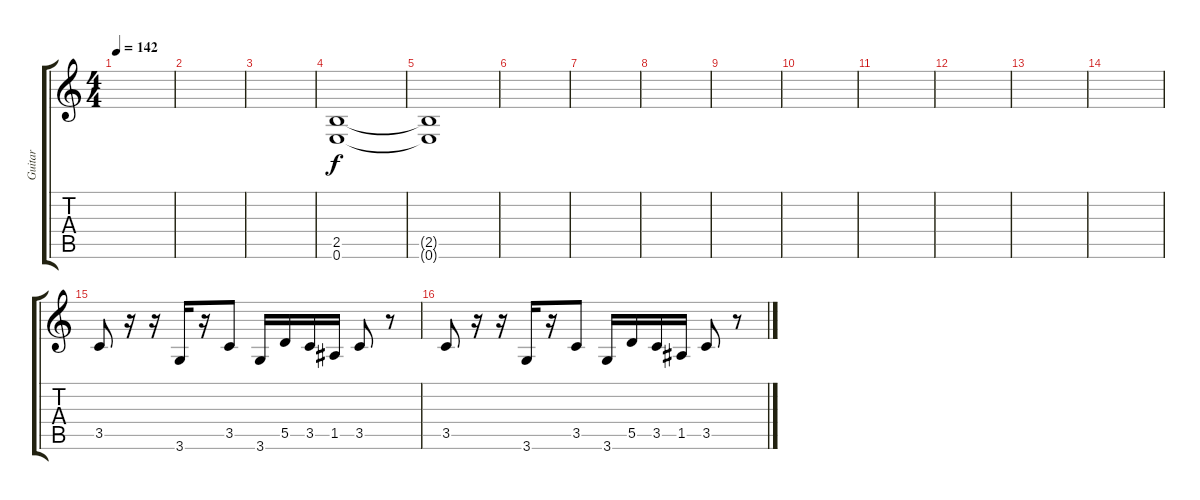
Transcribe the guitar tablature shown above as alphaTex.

\track ("Guitar" "Guitar") {instrument overdrivenguitar}
\staff {score tabs}
\tuning (E4 B3 G3 D3 A2 E2) {hide}
\ts (4 4)
\tempo 142
\clef g2
\ks c
|
|
|
(2.5 0.6).1 |
(2.5{t} 0.6{t}).1 |
|
|
|
|
|
|
|
|
|
3.5.8 r.16 r.16 3.6.16 r.16 3.5.8 3.6.16 5.5.16 3.5.16 1.5.16 3.5.8 r.8 |
3.5.8 r.16 r.16 3.6.16 r.16 3.5.8 3.6.16 5.5.16 3.5.16 1.5.16 3.5.8 r.8
